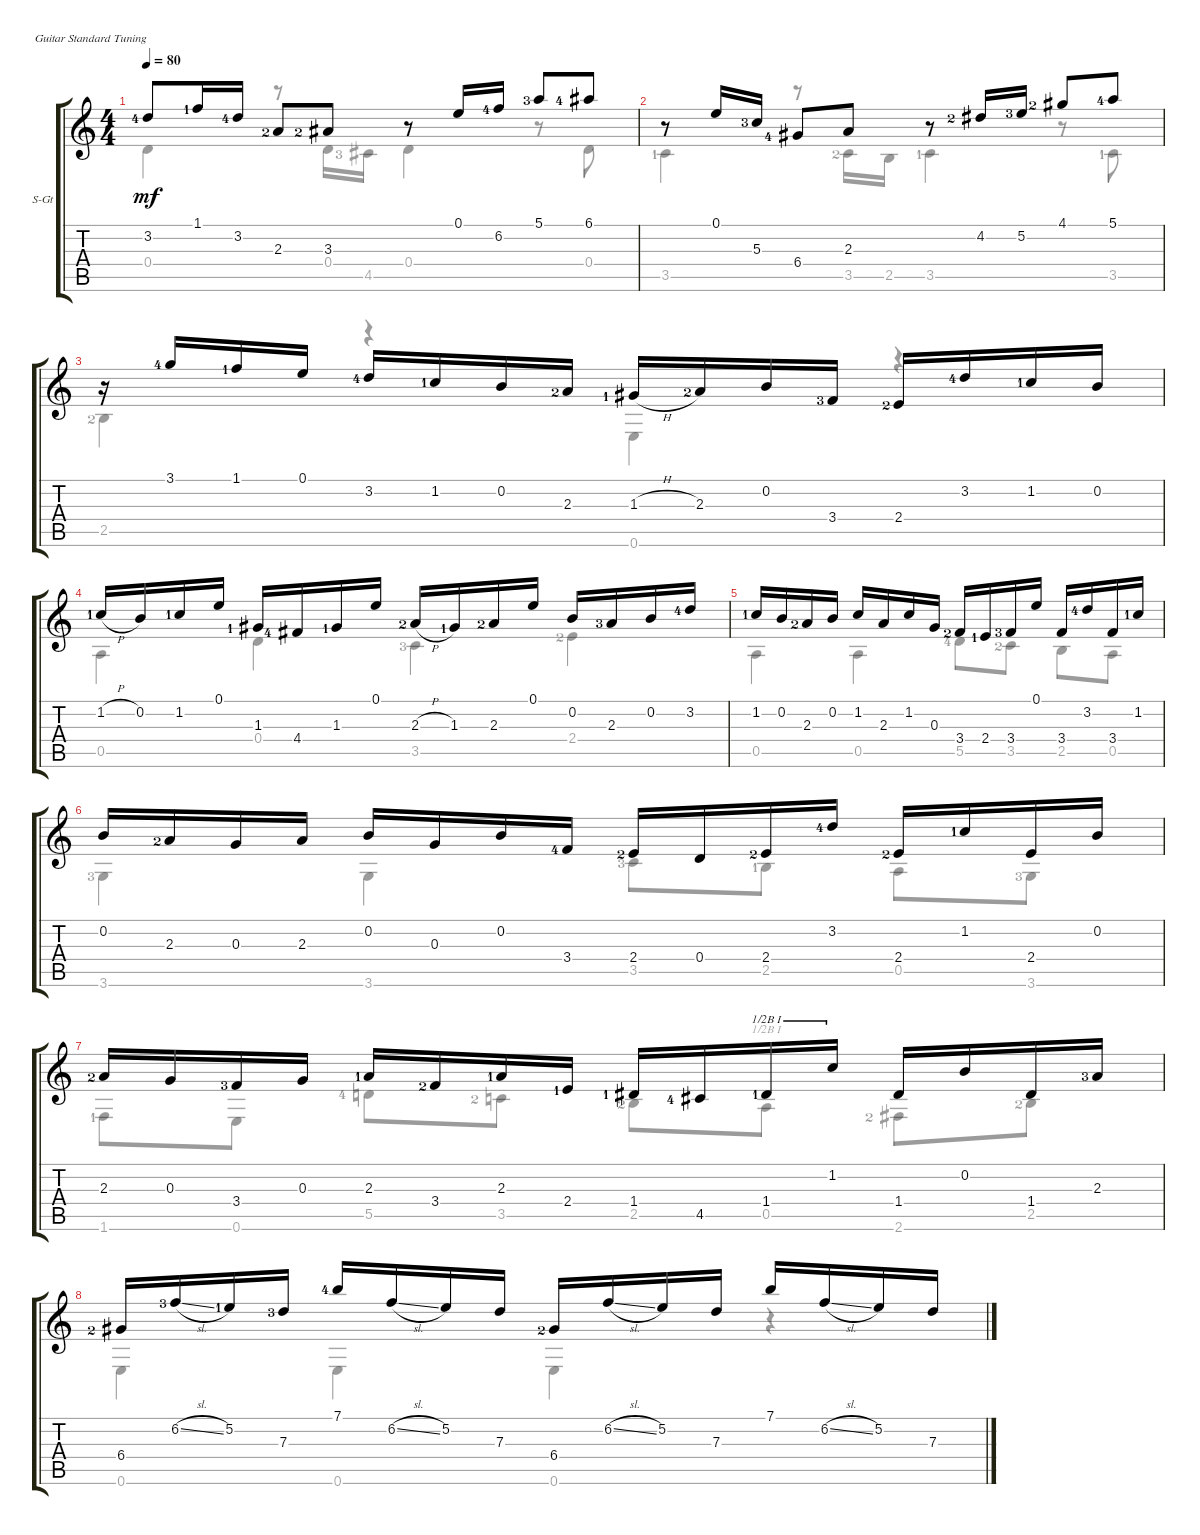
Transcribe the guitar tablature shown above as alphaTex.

\defaultSystemsLayout 4
\bracketExtendMode groupsimilarinstruments
\firstSystemTrackNameOrientation horizontal
\otherSystemsTrackNameOrientation horizontal
\track ("Steel Guitar" "S-Gt") {instrument acousticguitarsteel}
\staff {score tabs}
\tuning (E4 B3 G3 D3 A2 E2)
\voice
\ts (4 4)
\tempo 80
\clef g2
\ks c
3.2{lf 5}.8{dy mf} 1.1{lf 2}.16 3.2{lf 5}.16 2.3{lf 3}.8 3.3{lf 3}.8 r.8 0.1.16 6.2{lf 5}.16 5.1{lf 4}.8 6.1{lf 5}.8 |
r.8 0.1.16 5.3{lf 4}.16 6.4{lf 5}.8 2.3.8 r.8 4.2{lf 3}.16 5.2{lf 4}.16 4.1{lf 3}.8 5.1{lf 5}.8 |
r.16 3.1{lf 5}.16 1.1{lf 2}.16 0.1.16 3.2{lf 5}.16 1.2{lf 2}.16 0.2.16 2.3{lf 3}.16 1.3{h lf 2}.16 2.3{lf 3}.16 0.2.16 3.4{lf 4}.16 2.4{lf 3}.16 3.2{lf 5}.16 1.2{lf 2}.16 0.2.16 |
1.2{h lf 2}.16 0.2.16 1.2{lf 2}.16 0.1.16 1.3{lf 2}.16 4.4{lf 5}.16 1.3{lf 2}.16 0.1.16 2.3{h lf 3}.16 1.3{lf 2}.16 2.3{lf 3}.16 0.1.16 0.2.16 2.3{lf 4}.16 0.2.16 3.2{lf 5}.16 |
1.2{lf 2}.16 0.2.16 2.3{lf 3}.16 0.2.16 1.2.16 2.3.16 1.2.16 0.3.16 3.4{lf 3}.16 2.4{lf 2}.16 3.4{lf 4}.16 0.1.16 3.4.16 3.2{lf 5}.16 3.4.16 1.2{lf 2}.16 |
0.2.16 2.3{lf 3}.16 0.3.16 2.3.16 0.2.16 0.3.16 0.2.16 3.4{lf 5}.16 2.4{lf 3}.16 0.4.16 2.4{lf 3}.16 3.2{lf 5}.16 2.4{lf 3}.16 1.2{lf 2}.16 2.4.16 0.2.16 |
2.3{lf 3}.16 0.3.16 3.4{lf 4}.16 0.3.16 2.3{lf 2}.16 3.4{lf 3}.16 2.3{lf 2}.16 2.4{lf 2}.16 1.4{lf 2}.16 4.5{lf 5}.16 1.4{lf 2}.16{barre (1 half)} 1.2.16{barre (1 half)} 1.4.16 0.2.16 1.4.16 2.3{lf 4}.16 |
6.4{lf 3}.16 6.2{sl lf 4}.16 5.2{lf 2}.16 7.3{lf 4}.16 7.1{lf 5}.16 6.2{sl}.16 5.2.16 7.3.16 6.4{lf 3}.16 6.2{sl}.16 5.2.16 7.3.16 7.1.16 6.2{sl}.16 5.2.16 7.3.16
\voice
\clef g2
\ottava regular
\simile none
\ks c
0.4.4{dy mf} r.8 0.4.16 4.5{lf 4}.16 0.4.4 r.8 0.4.8 |
3.5{lf 2}.4 r.8 3.5{lf 3}.16 2.5.16 3.5{lf 2}.4 r.8 3.5{lf 2}.8 |
2.5{lf 3}.4 r.4 0.6.4 r.4 |
0.5.4 0.4.4 3.5{lf 4}.4 2.4{lf 3}.4 |
0.5.4 0.5.4 5.5{lf 5}.8 3.5{lf 3}.8 2.5.8 0.5.8 |
3.6{lf 4}.4 3.6.4 3.5{lf 4}.8 2.5{lf 2}.8 0.5.8 3.6{lf 4}.8 |
1.6{lf 2}.8 0.6.8 5.5{lf 5}.8 3.5{lf 3}.8 2.5{lf 3}.8 0.5.8{barre (1 half)} 2.6{lf 3}.8 2.5{lf 3}.8 |
0.6.4 0.6.4 0.6.4 r.4
